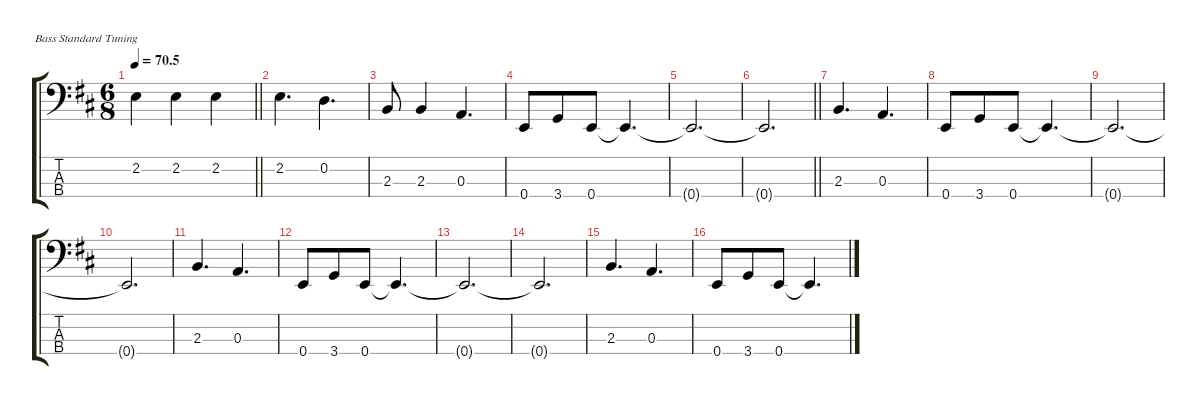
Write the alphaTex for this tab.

\defaultSystemsLayout 4
\hideDynamics
\bracketExtendMode groupsimilarinstruments
\singleTrackTrackNamePolicy hidden
\multiTrackTrackNamePolicy hidden
\firstSystemTrackNameMode fullname
\firstSystemTrackNameOrientation horizontal
\otherSystemsTrackNameOrientation horizontal
\track ("Bass" "bass") {defaultSystemsLayout 8 instrument electricbassfinger}
\staff {score tabs}
\tuning (G2 D2 A1 E1)
\ts (6 8)
\tempo
70.5
\accidentals auto
\clef f4
\ottava regular
\simile none
\barLineRight lightlight
\ks bminor
2.2{acc forcenatural}.4{dy ff beam Down} 2.2{acc forcenatural}.4{beam Down} 2.2{acc forcenatural}.4{beam Down} |
2.2{acc forcenatural}.4{d beam Down} 0.2{acc forcenatural}.4{d beam Down} |
2.3{acc forcenatural}.8{beam Up} 2.3{acc forcenatural}.4{beam Up} 0.3{acc forcenatural}.4{d beam Up} |
0.4{acc forcenatural}.8{beam Up} 3.4{acc forcenatural}.8{beam Up} 0.4{acc forcenatural}.8{beam Up} 0.4{t acc forcenatural}.4{d beam Up} |
0.4{t acc forcenatural}.2{d beam Up} |
\barLineRight lightlight
0.4{t acc forcenatural}.2{d beam Up} |
2.3{acc forcenatural}.4{d beam Up} 0.3{acc forcenatural}.4{d beam Up} |
0.4{acc forcenatural}.8{beam Up} 3.4{acc forcenatural}.8{beam Up} 0.4{acc forcenatural}.8{beam Up} 0.4{t acc forcenatural}.4{d beam Up} |
0.4{t acc forcenatural}.2{d beam Up} |
0.4{t acc forcenatural}.2{d beam Up} |
2.3{acc forcenatural}.4{d beam Up} 0.3{acc forcenatural}.4{d beam Up} |
0.4{acc forcenatural}.8{beam Up} 3.4{acc forcenatural}.8{beam Up} 0.4{acc forcenatural}.8{beam Up} 0.4{t acc forcenatural}.4{d beam Up} |
0.4{t acc forcenatural}.2{d beam Up} |
0.4{t acc forcenatural}.2{d beam Up} |
2.3{acc forcenatural}.4{d beam Up} 0.3{acc forcenatural}.4{d beam Up} |
0.4{acc forcenatural}.8{beam Up} 3.4{acc forcenatural}.8{beam Up} 0.4{acc forcenatural}.8{beam Up} 0.4{t acc forcenatural}.4{d beam Up}
